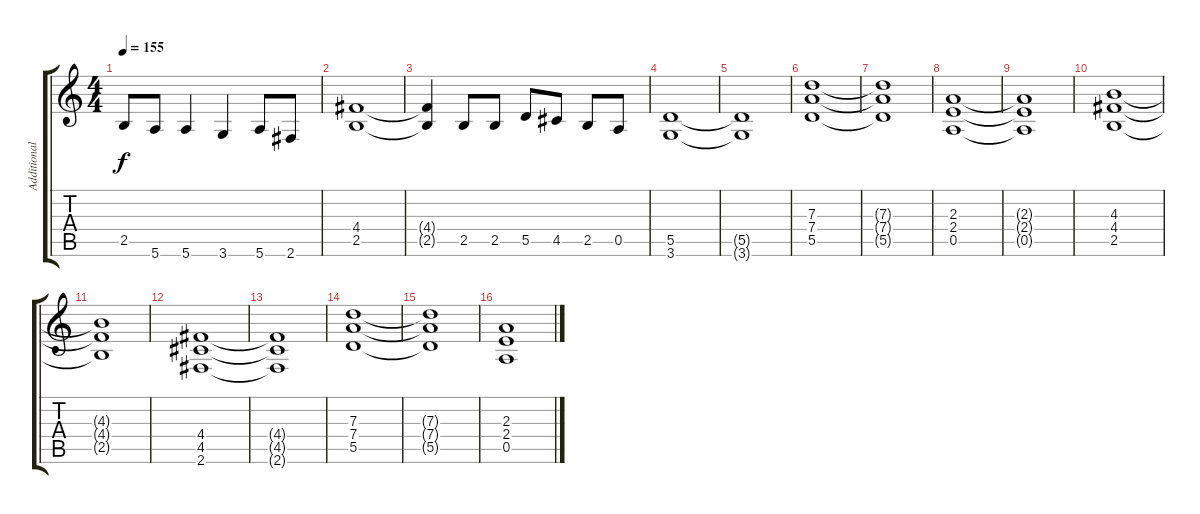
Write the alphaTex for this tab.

\track ("Additional Guitar" "Additional") {instrument distortionguitar}
\staff {score tabs}
\tuning (E4 B3 G3 D3 A2 E2) {hide}
\ts (4 4)
\tempo 155
\clef g2
\ks c
2.5.8{dy f} 5.6.8 5.6.4 3.6.4 5.6.8 2.6.8 |
(4.4 2.5).1 |
(4.4{t} 2.5{t}).4 2.5.8 2.5.8 5.5.8 4.5.8 2.5.8 0.5.8 |
(5.5 3.6).1 |
(5.5{t} 3.6{t}).1 |
(7.3 7.4 5.5).1 |
(7.3{t} 7.4{t} 5.5{t}).1 |
(2.3 2.4 0.5).1 |
(2.3{t} 2.4{t} 0.5{t}).1 |
(4.3 4.4 2.5).1 |
(4.3{t} 4.4{t} 2.5{t}).1 |
(4.4 4.5 2.6).1 |
(4.4{t} 4.5{t} 2.6{t}).1 |
(7.3 7.4 5.5).1 |
(7.3{t} 7.4{t} 5.5{t}).1 |
(2.3 2.4 0.5).1
